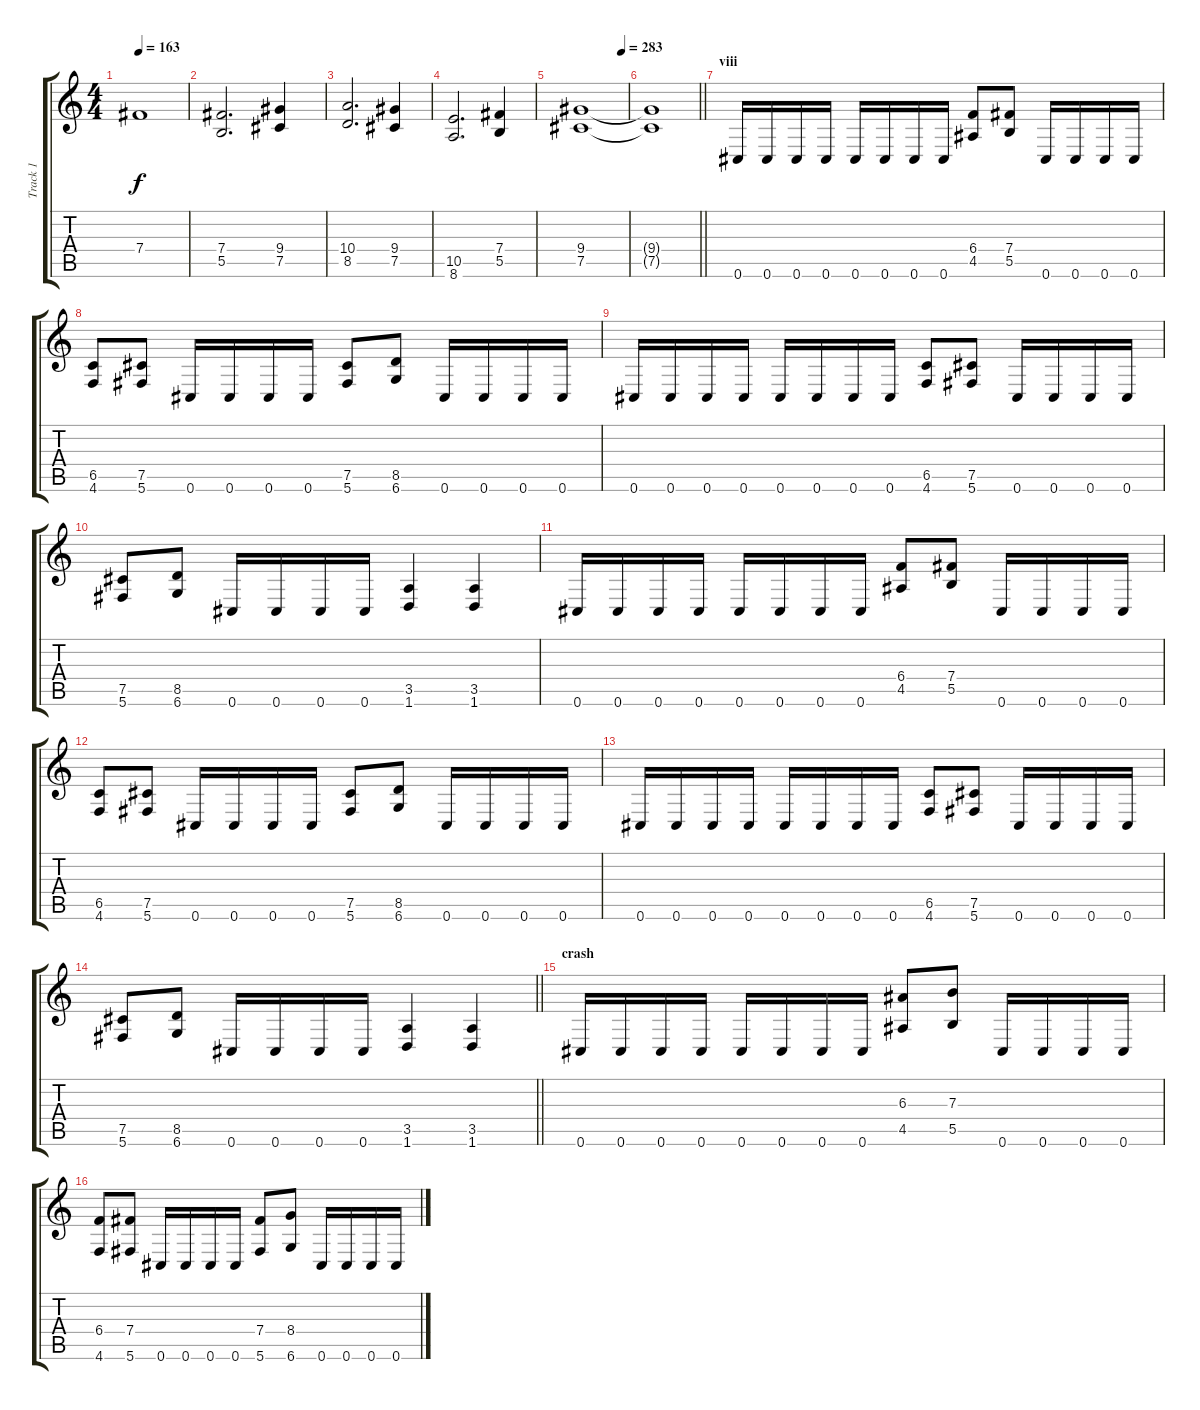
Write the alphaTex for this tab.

\track ("Track 1" "Track 1") {instrument distortionguitar}
\staff {score tabs}
\tuning (Db4 Ab3 E3 B2 Gb2 Db2) {hide}
\ts (4 4)
\tempo 163
\clef g2
\ks c
7.4{t}.1{dy f} |
(7.4 5.5).2{d} (9.4 7.5).4 |
(10.4 8.5).2{d} (9.4 7.5).4 |
(10.5 8.6).2{d} (7.4 5.5).4 |
\tempo (283 0.875)
(9.4 7.5).1 |
\barLineRight lightlight
(9.4{t} 7.5{t}).1 |
\section ("" "viii")
0.6.16 0.6.16 0.6.16 0.6.16 0.6.16 0.6.16 0.6.16 0.6.16 (6.4 4.5).8 (7.4 5.5).8 0.6.16 0.6.16 0.6.16 0.6.16 |
(6.5 4.6).8 (7.5 5.6).8 0.6.16 0.6.16 0.6.16 0.6.16 (7.5 5.6).8 (8.5 6.6).8 0.6.16 0.6.16 0.6.16 0.6.16 |
0.6.16 0.6.16 0.6.16 0.6.16 0.6.16 0.6.16 0.6.16 0.6.16 (6.5 4.6).8 (7.5 5.6).8 0.6.16 0.6.16 0.6.16 0.6.16 |
(7.5 5.6).8 (8.5 6.6).8 0.6.16 0.6.16 0.6.16 0.6.16 (3.5 1.6).4 (3.5 1.6).4 |
0.6.16 0.6.16 0.6.16 0.6.16 0.6.16 0.6.16 0.6.16 0.6.16 (6.4 4.5).8 (7.4 5.5).8 0.6.16 0.6.16 0.6.16 0.6.16 |
(6.5 4.6).8 (7.5 5.6).8 0.6.16 0.6.16 0.6.16 0.6.16 (7.5 5.6).8 (8.5 6.6).8 0.6.16 0.6.16 0.6.16 0.6.16 |
0.6.16 0.6.16 0.6.16 0.6.16 0.6.16 0.6.16 0.6.16 0.6.16 (6.5 4.6).8 (7.5 5.6).8 0.6.16 0.6.16 0.6.16 0.6.16 |
\barLineRight lightlight
(7.5 5.6).8 (8.5 6.6).8 0.6.16 0.6.16 0.6.16 0.6.16 (3.5 1.6).4 (3.5 1.6).4 |
\section ("" "crash")
0.6.16 0.6.16 0.6.16 0.6.16 0.6.16 0.6.16 0.6.16 0.6.16 (6.3 4.5).8 (7.3 5.5).8 0.6.16 0.6.16 0.6.16 0.6.16 |
(6.4 4.6).8 (7.4 5.6).8 0.6.16 0.6.16 0.6.16 0.6.16 (7.4 5.6).8 (8.4 6.6).8 0.6.16 0.6.16 0.6.16 0.6.16
